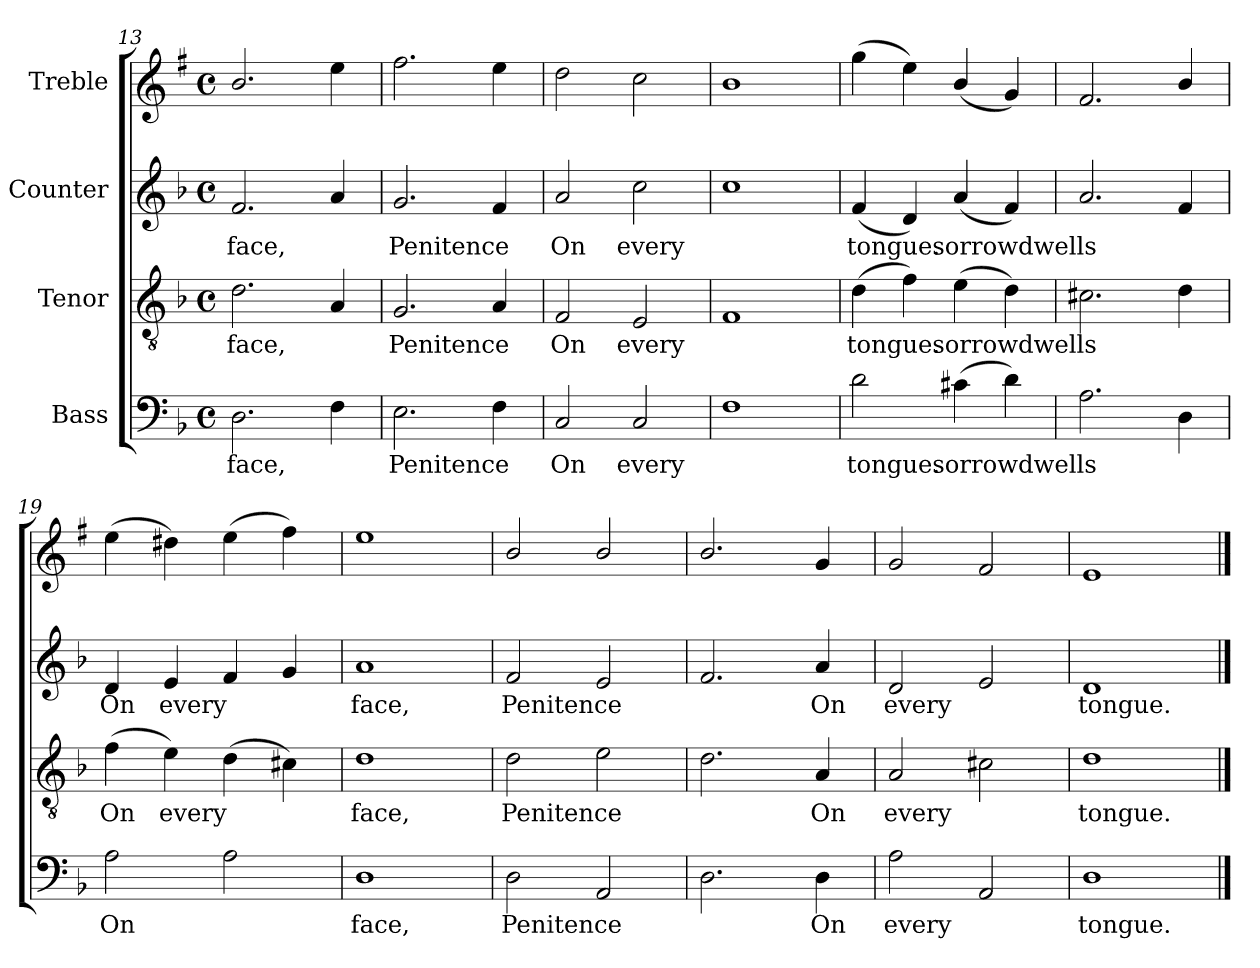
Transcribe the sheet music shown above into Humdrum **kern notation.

**kern	**text	**kern	**text	**kern	**text	**kern
*part4	*part4	*part3	*part3	*part2	*part2	*part1
*staff4	*staff4	*staff3	*staff3	*staff2	*staff2	*staff1
*I"Bass	*	*I"Tenor	*	*I"Counter	*	*I"Treble
*clefF4	*	*clefGv2	*	*clefG2	*	*clefG2
*	*	*	*	*	*	*ITrd1c2
*k[b-]	*	*k[b-]	*	*k[b-]	*	*k[b-]
*F:	*	*F:	*	*F:	*	*F:
*M4/4	*	*M4/4	*	*M4/4	*	*M4/4
*met(c)	*	*met(c)	*	*met(c)	*	*met(c)
=13	=13	=13	=13	=13	=13	=13
!	!LO:LY:a:rj	!	!LO:LY:a:rj	!	!LO:LY:b:rj	!
2.D\	face,	2.d\	face,	2.f/	face,	2.a/
!	!LO:LY:a:rj	!	!LO:LY:a:rj	!	!LO:LY:b:rj	!
4F\	.	4A/	.	4a/	.	4dd\
=14	=14	=14	=14	=14	=14	=14
!	!LO:LY:a:rj	!	!LO:LY:a:rj	!	!LO:LY:b:rj	!
2.E\	Penitence	2.G/	Penitence	2.g/	Penitence	2.ee\
!	!LO:LY:a:rj	!	!LO:LY:a:rj	!	!LO:LY:b:rj	!
4F\	.	4A/	.	4f/	.	4dd>\
=15	=15	=15	=15	=15	=15	=15
!	!LO:LY:a:rj	!	!LO:LY:a:rj	!	!LO:LY:b:rj	!
2C/	On	2F/	On	2a/	On	2cc>\
!	!LO:LY:a:rj	!	!LO:LY:a:rj	!	!LO:LY:b:rj	!
2C/	every	2E/	every	2cc\	every	2b-\
=16	=16	=16	=16	=16	=16	=16
!	!LO:LY:a:rj	!	!LO:LY:a:rj	!	!LO:LY:b:rj	!
1F	.	1F	.	1cc	.	1a
=17	=17	=17	=17	=17	=17	=17
!	!LO:LY:a:rj	!	!LO:LY:a:rj	!	!LO:LY:b:rj	!
2d\	tongue.	(>4d\	tongue.	(<4f/	tongue.	(>4ff\
!	!	!	!LO:LY:a:rj	!	!LO:LY:b:rj	!
.	.	4f\)	.	4d/)	.	4dd\)
!	!LO:LY:a:rj	!	!LO:LY:a:rj	!	!LO:LY:b:rj	!
(<4c#X\	sorrowdwells	(>4e\	sorrowdwells	(<4a/	sorrowdwells	(<4a/
!	!LO:LY:a:rj	!	!LO:LY:a:rj	!	!LO:LY:b:rj	!
4d\)	.	4d\)	.	4f/)	.	4f/)
=18	=18	=18	=18	=18	=18	=18
!	!LO:LY:a:rj	!	!LO:LY:a:rj	!	!LO:LY:b:rj	!
2.A\	.	2.c#X\	.	2.a/	.	2.e/
!	!LO:LY:a:rj	!	!LO:LY:a:rj	!	!LO:LY:b:rj	!
4D\	.	4d\	.	4f/	.	4a/
!!LO:PB:g=z
=19	=19	=19	=19	=19	=19	=19
!	!LO:LY:a:rj	!	!LO:LY:a:rj	!	!LO:LY:b:rj	!
2A\	On	(>4f\	On	4d/	On	(>4dd\
!	!	!	!LO:LY:a:rj	!	!LO:LY:b:rj	!
.	.	4e\)	every	4e/	every	4cc#X\)
!	!LO:LY:a:rj	!	!LO:LY:a:rj	!	!LO:LY:b:rj	!
2A\	.	(>4d\	.	4f/	.	(>4dd\
!	!	!	!LO:LY:a:rj	!	!LO:LY:b:rj	!
.	.	4c#X\)	.	4g/	.	4ee\)
=20	=20	=20	=20	=20	=20	=20
!	!LO:LY:a:rj	!	!LO:LY:a:rj	!	!LO:LY:b:rj	!
1D	face,	1d	face,	1a	face,	1dd
=21	=21	=21	=21	=21	=21	=21
!	!LO:LY:a:rj	!	!LO:LY:a:rj	!	!LO:LY:b:rj	!
2D\	Penitence	2d\	Penitence	2f/	Penitence	2a/
!	!LO:LY:a:rj	!	!LO:LY:a:rj	!	!LO:LY:b:rj	!
2AA/	.	2e\	.	2e/	.	2a/
=22	=22	=22	=22	=22	=22	=22
!	!LO:LY:a:rj	!	!LO:LY:a:rj	!	!LO:LY:b:rj	!
2.D\	.	2.d\	.	2.f/	.	2.a/
!	!LO:LY:a:rj	!	!LO:LY:a:rj	!	!LO:LY:b:rj	!
4D\	On	4A/	On	4a/	On	4f/
=23	=23	=23	=23	=23	=23	=23
!	!LO:LY:a:rj	!	!LO:LY:a:rj	!	!LO:LY:b:rj	!
2A\	every	2A/	every	2d/	every	2f/
!	!LO:LY:a:rj	!	!LO:LY:a:rj	!	!LO:LY:b:rj	!
2AA/	.	2c#X\	.	2e/	.	2e/
=24	=24	=24	=24	=24	=24	=24
!	!LO:LY:a:rj	!	!LO:LY:a:rj	!	!LO:LY:b:rj	!
1D	tongue.	1d	tongue.	1d	tongue.	1d
==	==	==	==	==	==	==
*-	*-	*-	*-	*-	*-	*-
